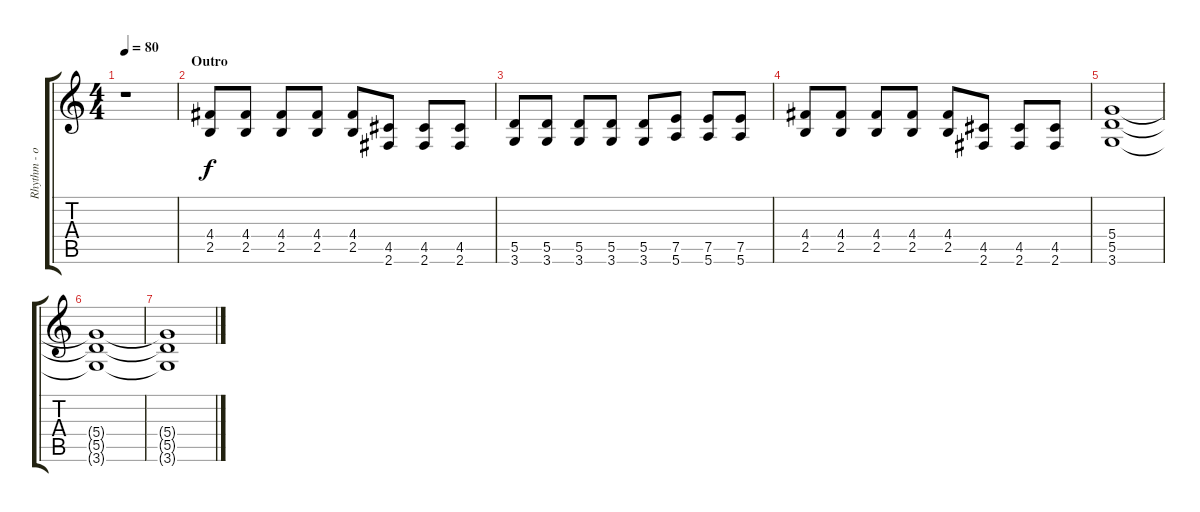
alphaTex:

\track ("Rhythm - overdrive" "Rhythm - o") {instrument overdrivenguitar}
\staff {score tabs}
\tuning (E4 B3 G3 D3 A2 E2) {hide}
\ts (4 4)
\tempo 80
\clef g2
\ks c
r.1{dy f} |
\section ("" "Outro")
(4.4 2.5).8 (4.4 2.5).8 (4.4 2.5).8 (4.4 2.5).8 (4.4 2.5).8 (4.5 2.6).8 (4.5 2.6).8 (4.5 2.6).8 |
(5.5 3.6).8 (5.5 3.6).8 (5.5 3.6).8 (5.5 3.6).8 (5.5 3.6).8 (7.5 5.6).8 (7.5 5.6).8 (7.5 5.6).8 |
(4.4 2.5).8 (4.4 2.5).8 (4.4 2.5).8 (4.4 2.5).8 (4.4 2.5).8 (4.5 2.6).8 (4.5 2.6).8 (4.5 2.6).8 |
(5.4 5.5 3.6).1 |
(5.4{t} 5.5{t} 3.6{t}).1 |
(5.4{t} 5.5{t} 3.6{t}).1
